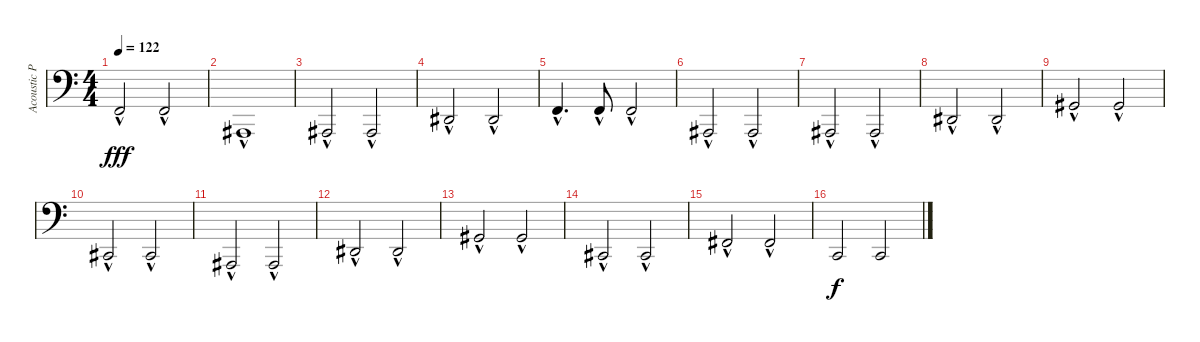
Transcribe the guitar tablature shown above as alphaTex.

\track ("Acoustic Piano (Staff 2)" "Acoustic P") {instrument brightacousticpiano}
\staff {score}
\tuning (G2 D2 A1 E1 B0) {hide}
\ts (4 4)
\tempo 122
\clef f4
\ks c
3.2{hac}.2{dy fff} 3.2{hac}.2 |
1.3{hac}.1 |
1.3{hac}.2 1.3{hac}.2 |
1.2{hac}.2 1.2{hac}.2 |
3.2{hac}.4{d} 3.2{hac}.8 3.2{hac}.2 |
1.3{hac}.2 1.3{hac}.2 |
1.3{hac}.2 1.3{hac}.2 |
1.2{hac}.2 1.2{hac}.2 |
1.1{hac}.2 1.1{hac}.2 |
4.3{hac}.2 4.3{hac}.2 |
1.3{hac}.2 1.3{hac}.2 |
1.2{hac}.2 1.2{hac}.2 |
1.1{hac}.2 1.1{hac}.2 |
4.3{hac}.2 4.3{hac}.2 |
4.2{hac}.2 4.2{hac}.2 |
3.3.2{dy f} 3.3.2
